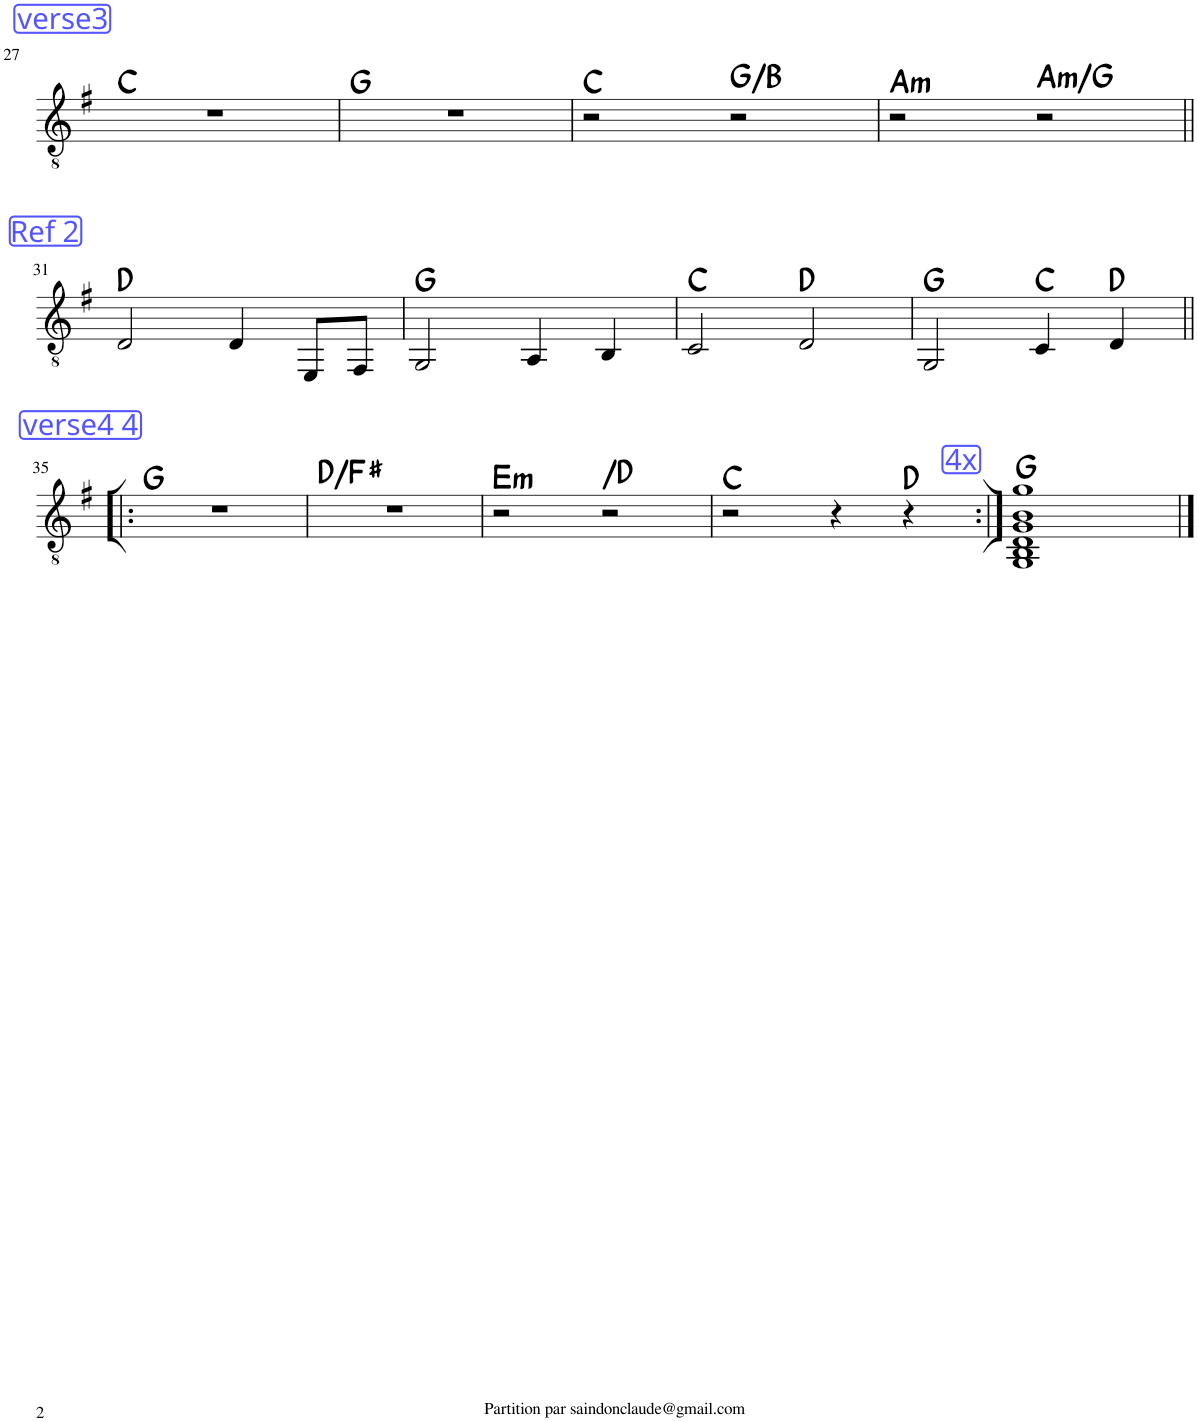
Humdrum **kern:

**kern	**harte
*part1	*part1
*staff1	*
*I"Guitare classique	*
!!LO:PB:g=z
*clefGv2	*
*k[f#]	*
*M4/4	*
!!LO:REH:place=s1:a:cj:color=#5555FF:fs=14:t=verse3
=27	=27
1r	C:maj
=28	=28
1r	G:maj
=29	=29
2r	C:maj
2r	G:maj/3
=30	=30
!	!LO:H:kt=m
2r	A:min
!	!LO:H:kt=m
2r	A:min/b7
!!LO:LB:g=z
!!LO:REH:place=s1:a:cj:color=#5555FF:fs=14:t=Ref 2
=31||	=31||
2D/	D:maj
4D/	.
8EE/L	.
8FF#/J	.
=32	=32
2GG/	G:maj
4AA/	.
4BB/	.
=33	=33
2C/	C:maj
2D/	D:maj
=34	=34
2GG/	G:maj
4C/	C:maj
4D/	D:maj
!!LO:LB:g=z
!!LO:REH:place=s1:a:cj:color=#5555FF:fs=14:t=verse4 4
=35!|:	=35!|:
1r	G:maj
=36	=36
1r	D:maj/3
=37	=37
!	!LO:H:kt=m
2r	E:min
!	!LO:H:kt=N.C.
2r	N
!!LO:REH:place=s1:a:cj:color=#5555FF:fs=14:t=4x:qo=3
=38	=38
2r	C:maj
4r	.
4r	D:maj
=39:|!	=39:|!
1GG 1BB 1D 1G 1B 1g	G:maj
==	==
*-	*-
